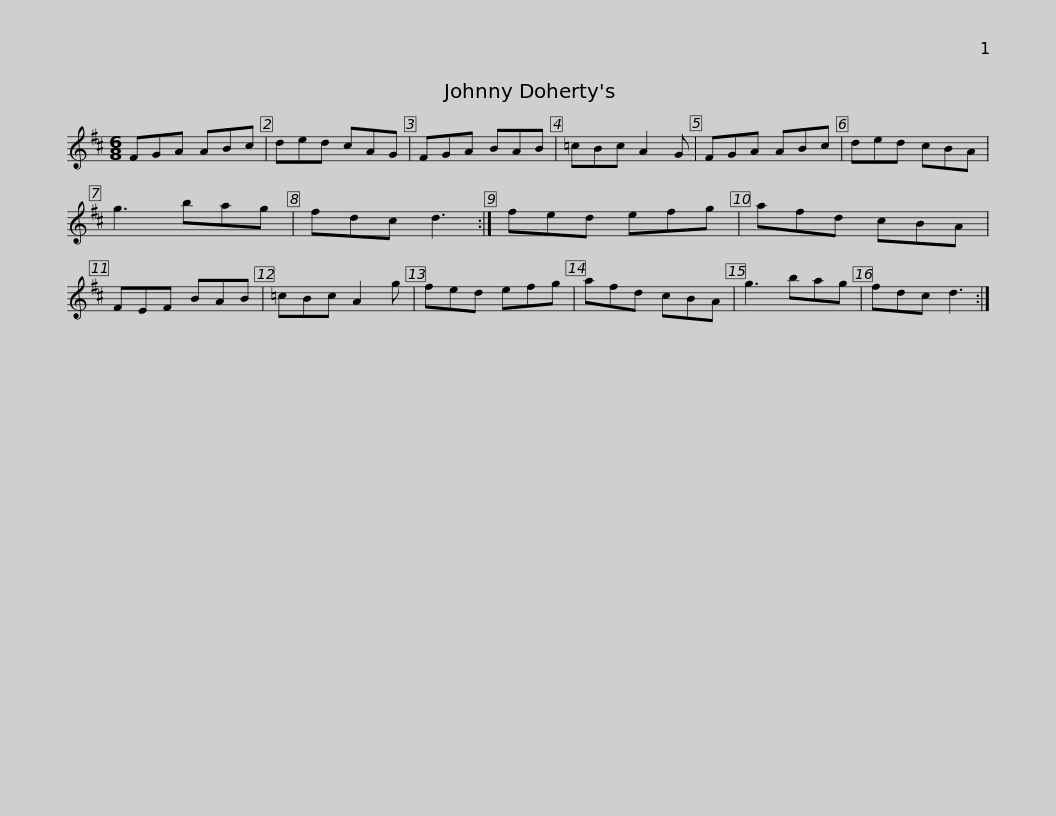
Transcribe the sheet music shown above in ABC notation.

X:1
L:1/8
M:6/8
I:linebreak $
K:D
V:1 treble
V:1
 FGA ABc | ded cAG | FGA BAB | =cBc A2 G | FGA ABc | %5
 ded cBA | g3 bag |$ fdc d3 :| fed efg | afd cBA | %10
 FEF BAB | =cBc A2 g | fed efg | afd cBA | g3 bag |$ %15
 fdc d3 :| %16
